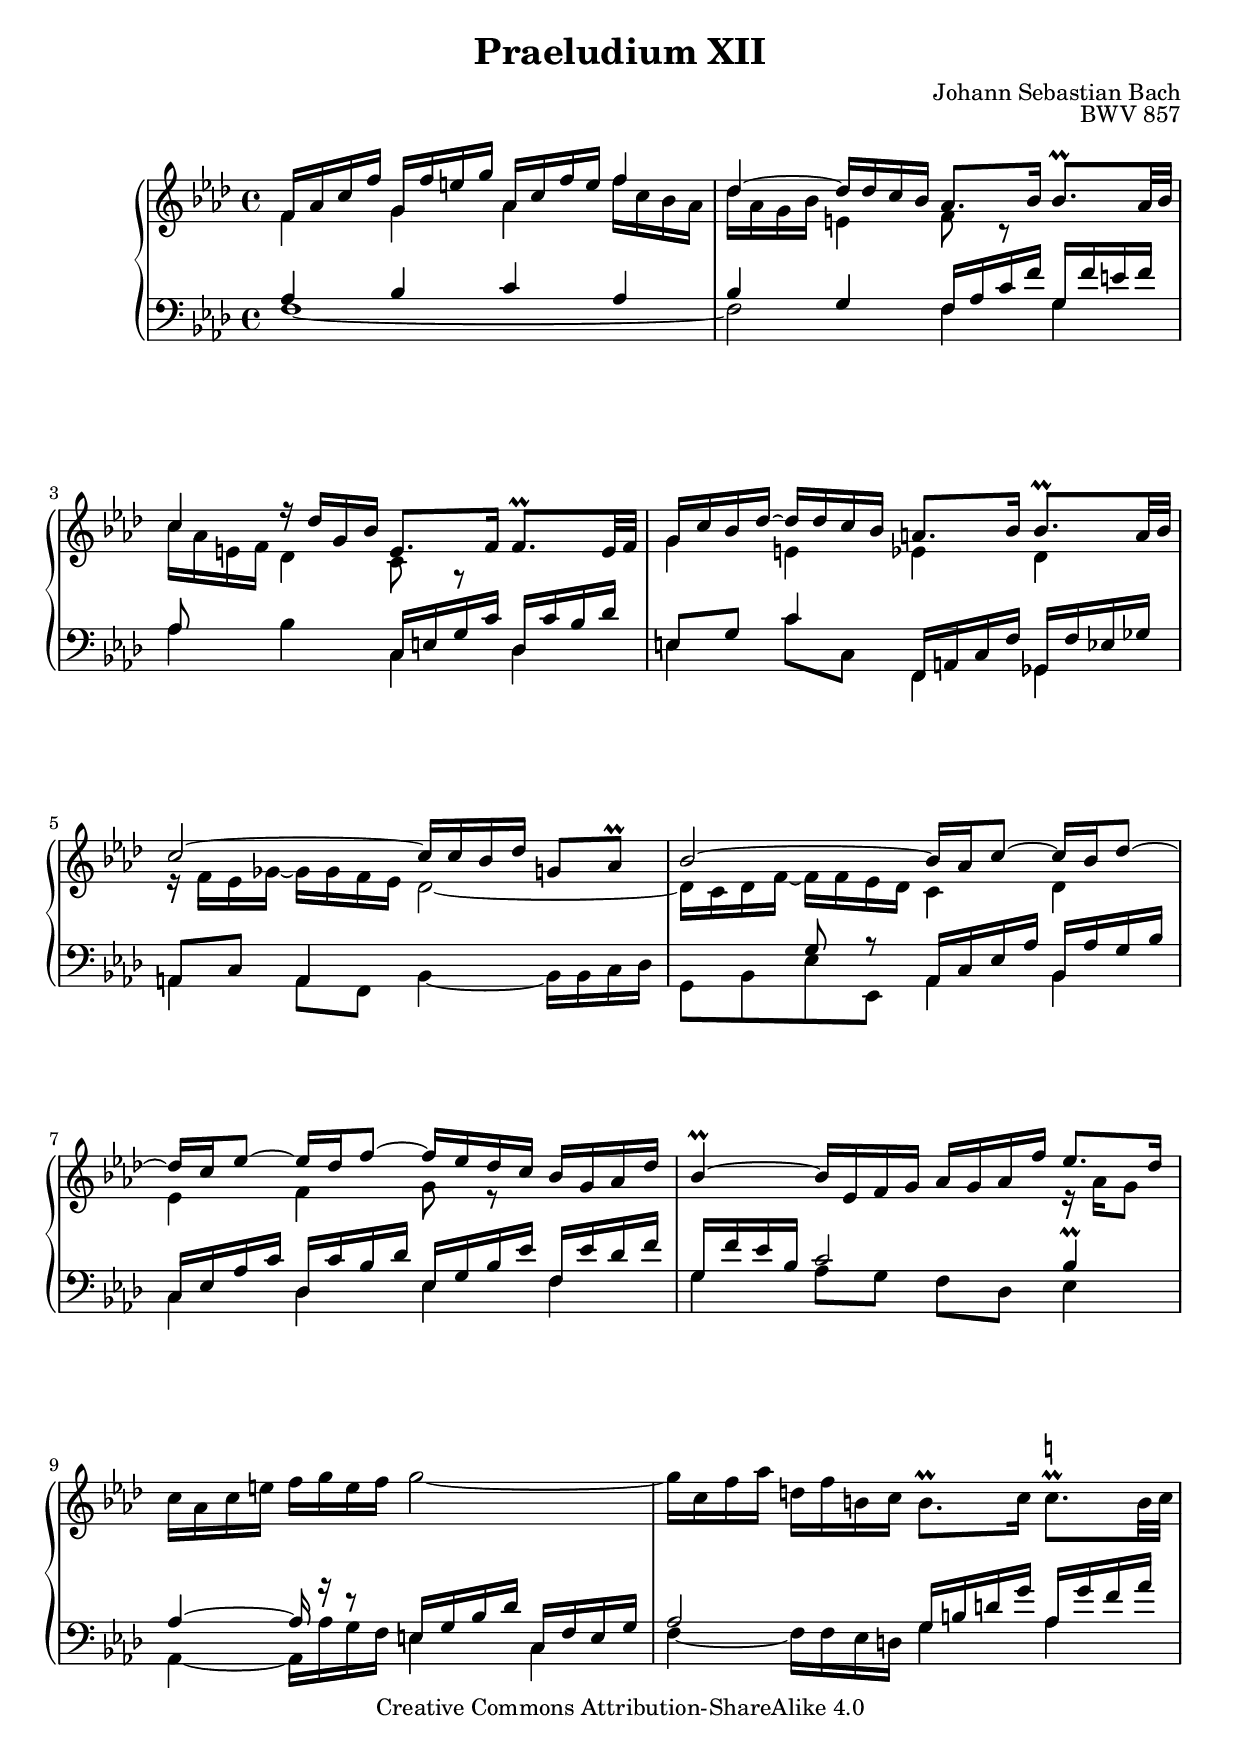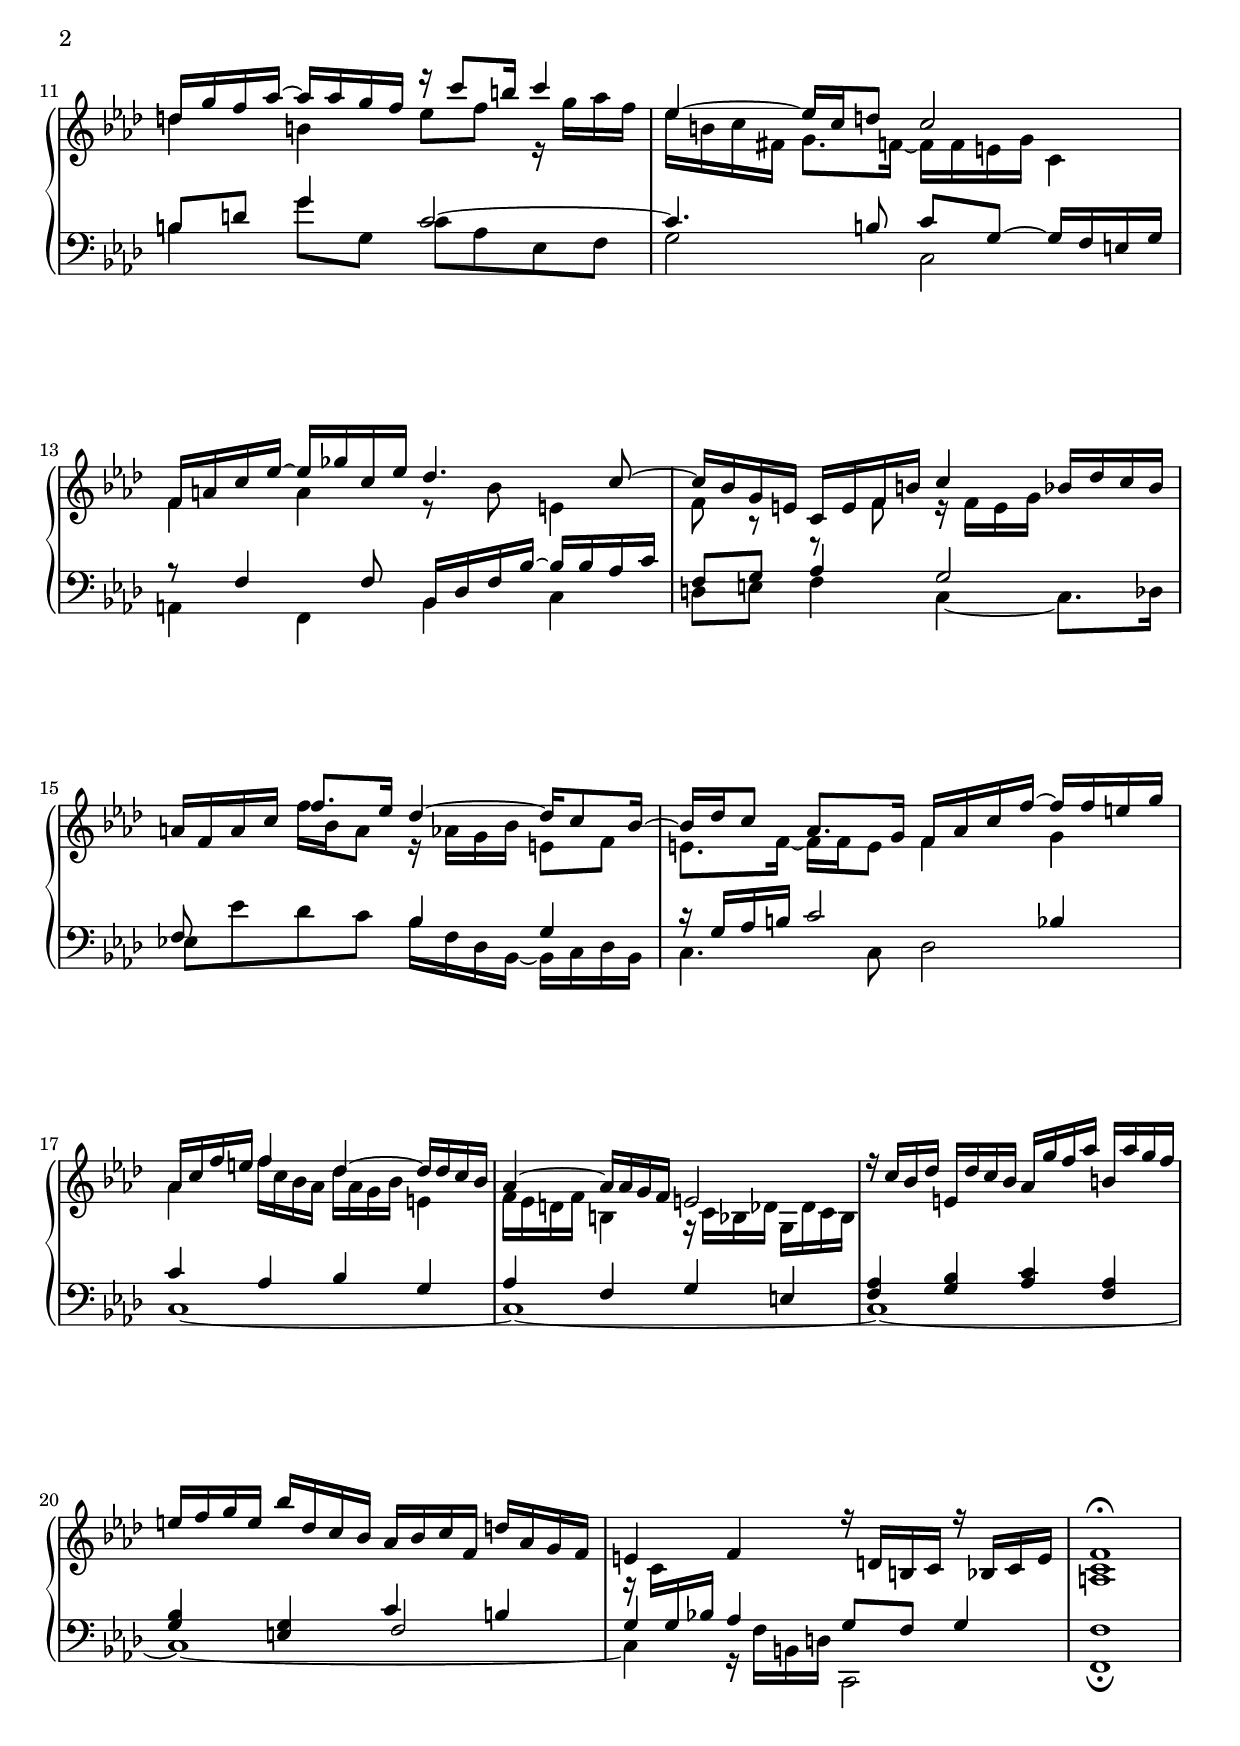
\version "2.18.2"

\header {
  title = "Praeludium XII"
  composer = "Johann Sebastian Bach"
  opus = "BWV 857"
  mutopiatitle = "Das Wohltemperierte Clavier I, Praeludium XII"
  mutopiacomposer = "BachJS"
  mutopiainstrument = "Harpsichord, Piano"
  date = "1722"
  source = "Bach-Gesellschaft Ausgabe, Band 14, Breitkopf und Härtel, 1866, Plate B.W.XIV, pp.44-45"
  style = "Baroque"
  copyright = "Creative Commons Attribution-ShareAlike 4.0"
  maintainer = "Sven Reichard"
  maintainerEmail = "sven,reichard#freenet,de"
  version = "2.18.2"
}

\paper {
   ragged-bottom = ##f
   ragged-last-bottom = ##f
}

staffup       = { \change Staff = "up"  }
staffdown     = { \change Staff = "down"  }

\include "articulate.ly"

global = {  
 \key f \minor
 \time 4/4
}

soprano = \new Voice  \relative f'
{ \voiceOne
  |
  f16 as c f  g, f' e g  as, c f e f4 |
  des4 ~ des16 des c bes  as8. bes16  bes8.\prall as32 bes |

  c4 r16 des g, bes e,8. f16  f8.\prall e32 f |
  g16 c bes des ~ des des c bes a8. bes16  bes8.\prall a32 bes |

  c2 ~ c16 c bes des g,8 as\prall |
  bes2 ~ bes16 as c8 ~ c16 bes des8 ~ |

  des16 c es8 ~ es16 des f8 ~ f16 es des c bes g as des |
  bes4\prall ~ bes16 es, f g as g as f' es8. des16 |
  s1 |

  s1 |
  d16  g f as ~ as as g f r c'8 b16 c4 |

%%%%%%

  es,4 ~ es16 c d8 c2 |
  f,16 a c es ~ es ges c, es des4. c8~ |

  c16 bes g e c e f b c4  bes16 des c bes |
  a f a c f8. es16 des4 ~ des16 c8 bes16 ~ |

  bes des c8 as8. g16 f as c f ~ f f e g |
  as, c f e f4 des ~ des16 des c bes |

  as4 ~ as16 as g f e2 |
  r16 c' bes des e, des' c bes as g' f as b, as' g f |

  e f g e bes' des, c bes as bes c f, d' as g f |
  e4 f4 r16 d b c r bes c e |
  f1\fermata
  
}

alto = \new Voice \relative f'
{ \voiceTwo
  |
  f4 g as f'16 c bes as |
  des as g bes e,4 f8 r s4 |

  c'16 as e f des4 c8 r s4 |
  g'4 e es des |

  r16 f es ges ~ ges ges f es des2 ~ |
  des16 c des f ~ f f es des c4 des |

  es f g8 r s4 |
  s2 s4 r16 as g8 |
  c16 as c e f g e f g2 ~ |

  g16 c, f as d, f b, c b8. ^\prall c16 c8.^\prall^\markup{\natural} b32 c |
  d4 b es8 f r16 g as f |
  %%%%%

  es b c fis, g8. f16 ~ f f e g c,4 |

  f a r8 bes e,4 |
  % 14
  f8 r r f r16 f e g s4 |
  s4 f'16 bes, a8 r16 as g bes e,8 f |

  e8. f16 ~ f f e8 f4 g |
  as f'16 c bes as des as g bes e,4 |

  f16 es d f b,4 r16 c bes des g, des' c bes |
  \voiceOne
  \staffdown
  s1 |
  s2 c4 b|
  \staffup
  \voiceTwo
  r16 c
  \staffdown
  \voiceOne
  g bes! as4 g8 f g4 |
  \staffup
  \voiceTwo
  << c1 \\ a >> 
}


tenor = \new Voice \relative f
{ \voiceOne
  \staffdown
  as4 bes c as |
  bes g f16 as c f g, f' e f|

  as,8 s s4 c,16 e g c des, c' bes des |
  e,8 g c4 f,,16 a c f ges, f' es ges |

  a,8 c a4 s2 |
  s4 g'8 r as,16 c es as bes, as' g bes |

  c, es as c  des, c' bes des  es, g bes es  f, es' des f |
  g, f' es bes c2 bes4\prall |
  as4 ~ as16 r r8 e16 g bes des c, f e g |

  as2 g16 b d g as, g' f as |
  b,8 d g4 c,2 ~ |
  
  c4. b8 c g ~ g16 f e g |
  r8 f4 f8  bes,16 des f bes ~ bes bes as c |

  f,8 g as4 g2 |
  f8 s s4 bes4 g |

  r16 g as b c2 bes4 |
  c as bes g |

  as f g e |
  \voiceThree <f as> <g bes> <as c> <f as> |
  <g bes> <e g> f2  |
  
  g4 s s2 |
  f1
  }

bass = \new Voice \relative f {
  \voiceTwo
\staffdown
  f1 ~ |
  f2 f4 g |
  
  as bes c, des |
  e c'8 c, f,4 ges|

  a a8 f bes4 ~ bes16 bes c des|
  g,8 bes es es, as4  bes |

  c des es f |
  g as8 g f des es4 |
  as,4 ~ as16 as' g f e4 c |

  f4 ~ f16 f es d g4 as  |
  b4 g'8 g, c as es f |

  g2 c, |
  a4 f bes c |

  d8 e f4 c ~ c8. des16 |
  es!8 es' des c bes16 f des bes ~ bes c des bes |

  c4. c8 des2 |
  c1 ~  |c ~  |c~ | c~  |
  c4 r16 f b, d c,2 |
  f1\fermata
  }


%%%%%%%%%%%%%%%%%%%%%%%%%%%%%%%%%%%%%%%%
% MIDI
\score {
  \articulate
\new PianoStaff <<
  \new Staff="up" \with {midiInstrument = #"harpsichord"}
  << \global \clef treble
     \soprano 
     \alto
     \tenor
     \bass
   >>
  \new Staff="down" \with {midiInstrument = #"harpsichord"}
  << \global \clef treble
     s1
   >>
>>  
  \midi { \tempo 4=54 }
  
}


%%%%%%%%%%%%%%%%%%%%%%%%%%%%%%%%%%%%%%%%
% Printed score
\score {
  \new PianoStaff << 
    \new Staff="up"
    << \global \clef treble
       \soprano 
       \alto
       \tenor 
       \bass
     >>
    \new Staff="down"
    << \global \clef bass
       s1
     >>
  >>
  \layout { }
  

}